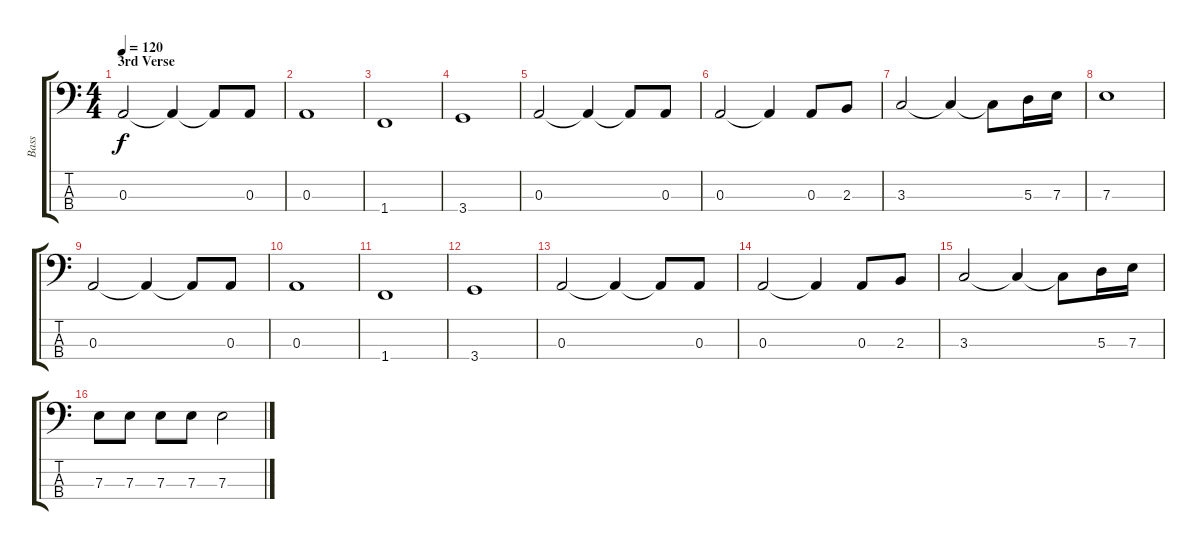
\track ("Bass" "Bass") {instrument electricbassfinger}
\staff {score tabs}
\tuning (G2 D2 A1 E1) {hide}
\ts (4 4)
\section ("" "3rd Verse")
\tempo 120
\clef f4
\ks c
0.3.2{dy f} 0.3{t}.4 0.3{t}.8 0.3.8 |
0.3.1 |
1.4.1 |
3.4.1 |
0.3.2 0.3{t}.4 0.3{t}.8 0.3.8 |
0.3.2 0.3{t}.4 0.3.8 2.3.8 |
3.3.2 3.3{t}.4 3.3{t}.8 5.3.16 7.3.16 |
7.3.1 |
0.3.2 0.3{t}.4 0.3{t}.8 0.3.8 |
0.3.1 |
1.4.1 |
3.4.1 |
0.3.2 0.3{t}.4 0.3{t}.8 0.3.8 |
0.3.2 0.3{t}.4 0.3.8 2.3.8 |
3.3.2 3.3{t}.4 3.3{t}.8 5.3.16 7.3.16 |
7.3.8 7.3.8 7.3.8 7.3.8 7.3.2
